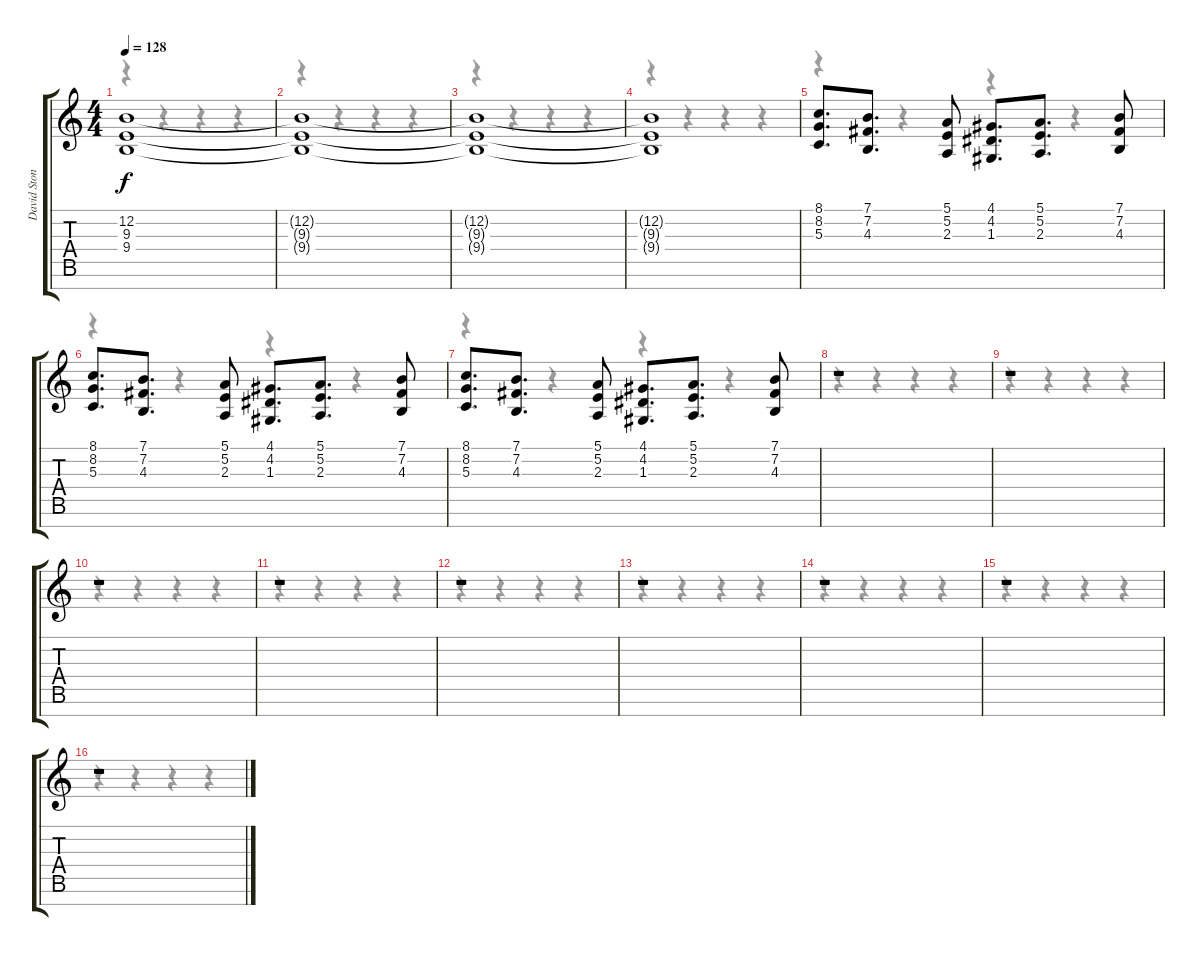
\track ("David Stone - Keys 2" "David Ston") {instrument lead1square}
\staff {score tabs}
\tuning (E4 B3 G3 D3 A2 E2 B1) {hide}
\voice
\ts (4 4)
\tempo 128
\clef g2
\ks c
(12.2{t} 9.3{t} 9.4{t}).1{dy f} |
(12.2{t} 9.3{t} 9.4{t}).1 |
(12.2{t} 9.3{t} 9.4{t}).1 |
(12.2{t} 9.3{t} 9.4{t}).1 |
(8.1 8.2 5.3).8{d} (7.1 7.2 4.3).8{d} (5.1 5.2 2.3).8 (4.1 4.2 1.3).8{d} (5.1 5.2 2.3).8{d} (7.1 7.2 4.3).8 |
(8.1 8.2 5.3).8{d} (7.1 7.2 4.3).8{d} (5.1 5.2 2.3).8 (4.1 4.2 1.3).8{d} (5.1 5.2 2.3).8{d} (7.1 7.2 4.3).8 |
(8.1 8.2 5.3).8{d} (7.1 7.2 4.3).8{d} (5.1 5.2 2.3).8 (4.1 4.2 1.3).8{d} (5.1 5.2 2.3).8{d} (7.1 7.2 4.3).8 |
r.1 |
r.1 |
r.1 |
r.1 |
r.1 |
r.1 |
r.1 |
r.1 |
r.1
\voice
\clef g2
\ottava regular
\simile none
\ks c
r.4{dy f} r.4 r.4 r.4 |
r.4 r.4 r.4 r.4 |
r.4 r.4 r.4 r.4 |
r.4 r.4 r.4 r.4 |
r.4 r.4 r.4 r.4 |
r.4 r.4 r.4 r.4 |
r.4 r.4 r.4 r.4 |
r.4 r.4 r.4 r.4 |
r.4 r.4 r.4 r.4 |
r.4 r.4 r.4 r.4 |
r.4 r.4 r.4 r.4 |
r.4 r.4 r.4 r.4 |
r.4 r.4 r.4 r.4 |
r.4 r.4 r.4 r.4 |
r.4 r.4 r.4 r.4 |
r.4 r.4 r.4 r.4
